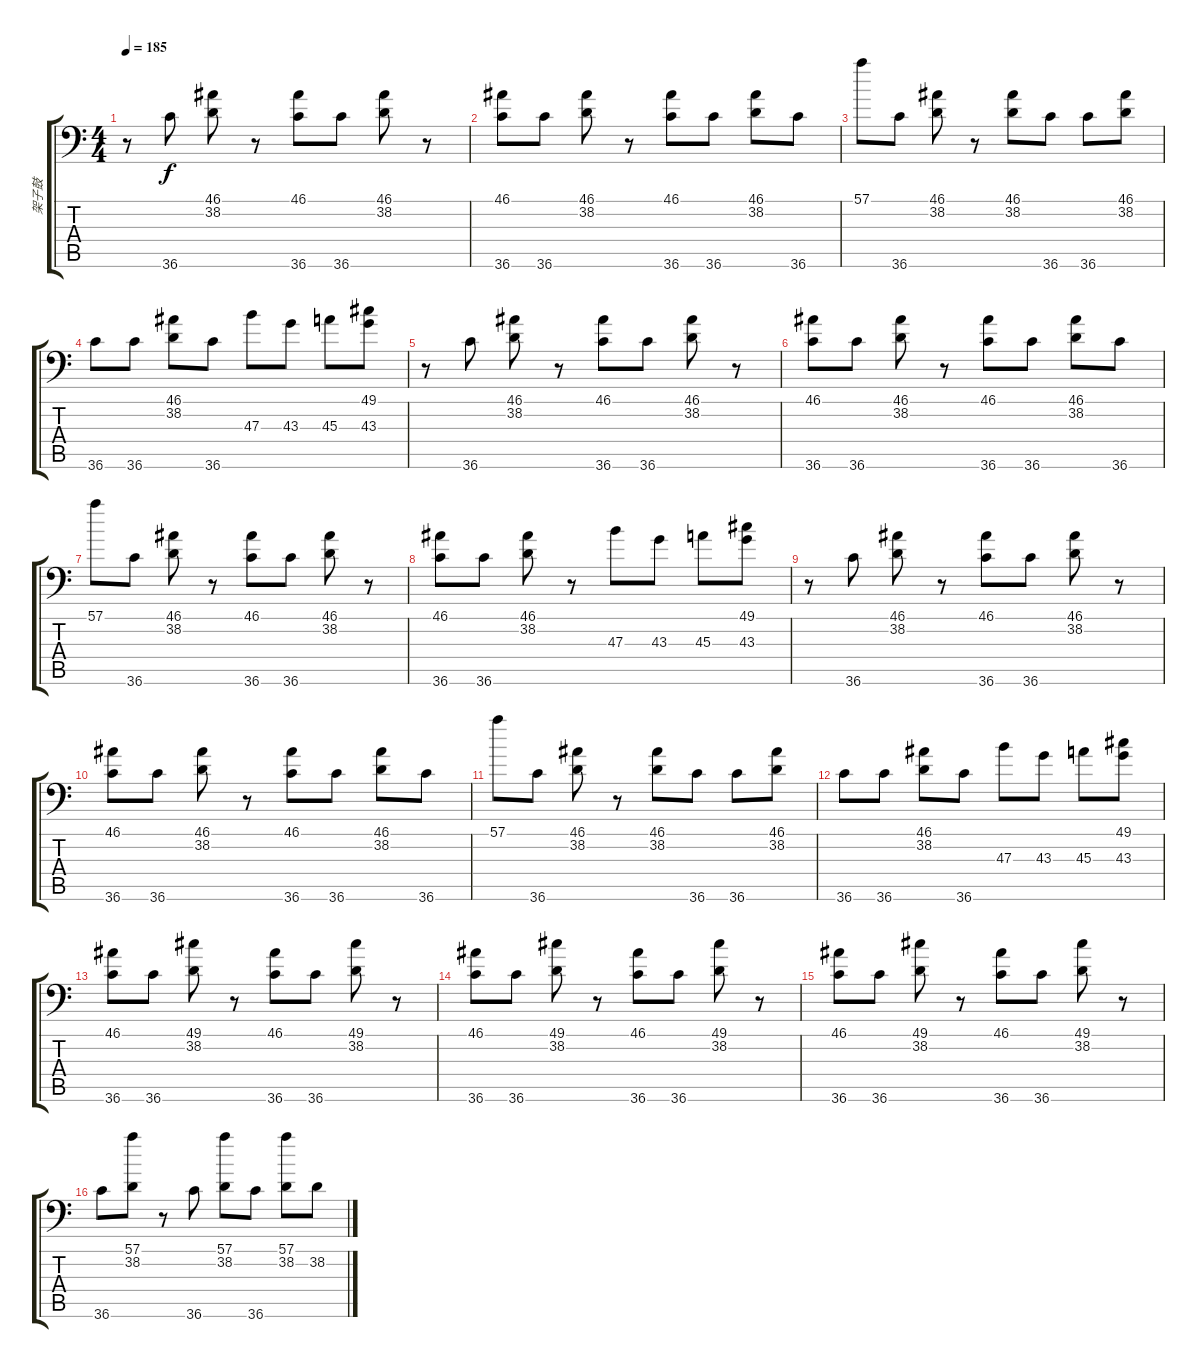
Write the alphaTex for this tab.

\track ("架子鼓" "架子鼓") {instrument acousticgrandpiano}
\staff {score tabs}
\tuning (C-1 C-1 C-1 C-1 C-1 C-1) {hide}
\ts (4 4)
\tempo 185
\clef f4
\ks c
r.8{dy f} 36.6.8 (46.1 38.2).8 r.8 (46.1 36.6).8 36.6.8 (46.1 38.2).8 r.8 |
(46.1 36.6).8 36.6.8 (46.1 38.2).8 r.8 (46.1 36.6).8 36.6.8 (46.1 38.2).8 36.6.8 |
57.1.8 36.6.8 (46.1 38.2).8 r.8 (46.1 38.2).8 36.6.8 36.6.8 (46.1 38.2).8 |
36.6.8 36.6.8 (46.1 38.2).8 36.6.8 47.3.8 43.3.8 45.3.8 (49.1 43.3).8 |
r.8 36.6.8 (46.1 38.2).8 r.8 (46.1 36.6).8 36.6.8 (46.1 38.2).8 r.8 |
(46.1 36.6).8 36.6.8 (46.1 38.2).8 r.8 (46.1 36.6).8 36.6.8 (46.1 38.2).8 36.6.8 |
57.1.8 36.6.8 (46.1 38.2).8 r.8 (46.1 36.6).8 36.6.8 (46.1 38.2).8 r.8 |
(46.1 36.6).8 36.6.8 (46.1 38.2).8 r.8 47.3.8 43.3.8 45.3.8 (49.1 43.3).8 |
r.8 36.6.8 (46.1 38.2).8 r.8 (46.1 36.6).8 36.6.8 (46.1 38.2).8 r.8 |
(46.1 36.6).8 36.6.8 (46.1 38.2).8 r.8 (46.1 36.6).8 36.6.8 (46.1 38.2).8 36.6.8 |
57.1.8 36.6.8 (46.1 38.2).8 r.8 (46.1 38.2).8 36.6.8 36.6.8 (46.1 38.2).8 |
36.6.8 36.6.8 (46.1 38.2).8 36.6.8 47.3.8 43.3.8 45.3.8 (49.1 43.3).8 |
(46.1 36.6).8 36.6.8 (49.1 38.2).8 r.8 (46.1 36.6).8 36.6.8 (49.1 38.2).8 r.8 |
(46.1 36.6).8 36.6.8 (49.1 38.2).8 r.8 (46.1 36.6).8 36.6.8 (49.1 38.2).8 r.8 |
(46.1 36.6).8 36.6.8 (49.1 38.2).8 r.8 (46.1 36.6).8 36.6.8 (49.1 38.2).8 r.8 |
36.6.8 (57.1 38.2).8 r.8 36.6.8 (57.1 38.2).8 36.6.8 (57.1 38.2).8 38.2.8
